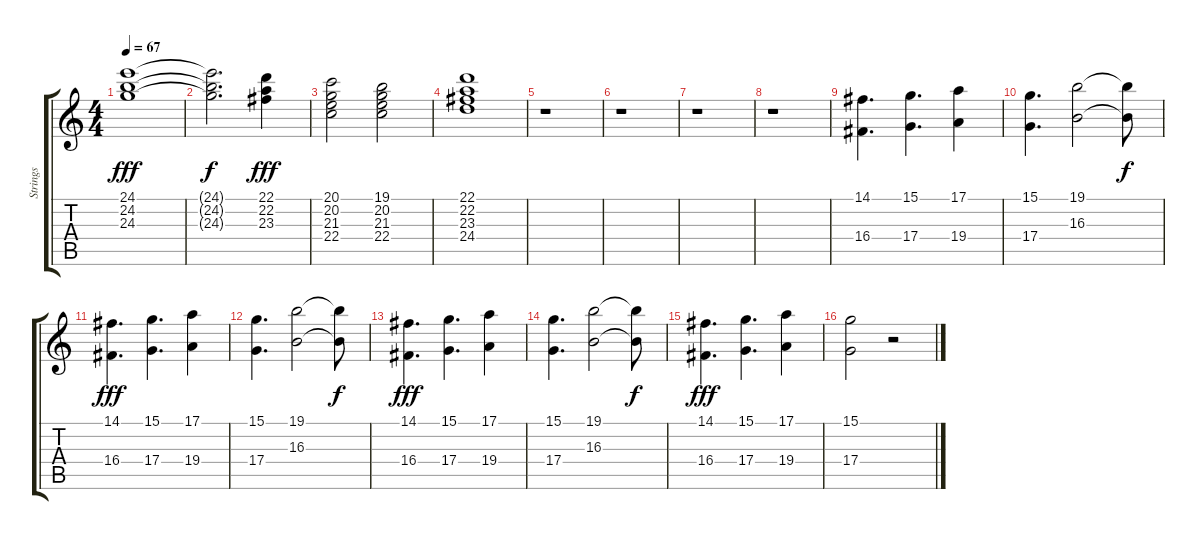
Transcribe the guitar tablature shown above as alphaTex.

\track ("Strings " "Strings ") {instrument stringensemble1}
\staff {score tabs}
\tuning (E4 B3 G3 D3 A2 E2) {hide}
\ts (4 4)
\tempo 67
\clef g2
\ks c
(24.1 24.2 24.3).1{dy fff} |
(24.1{t} 24.2{t} 24.3{t}).2{d dy f} (22.1 22.2 23.3).4{dy fff} |
(20.1 20.2 21.3 22.4).2 (19.1 20.2 21.3 22.4).2 |
(22.1 22.2 23.3 24.4).1 |
r.1 |
r.1 |
r.1 |
r.1 |
(14.1 16.4).4{d} (15.1 17.4).4{d} (17.1 19.4).4 |
(15.1 17.4).4{d} (19.1 16.3).2 (19.1{t} 16.3{t}).8{dy f} |
(14.1 16.4).4{d dy fff} (15.1 17.4).4{d} (17.1 19.4).4 |
(15.1 17.4).4{d} (19.1 16.3).2 (19.1{t} 16.3{t}).8{dy f} |
(14.1 16.4).4{d dy fff} (15.1 17.4).4{d} (17.1 19.4).4 |
(15.1 17.4).4{d} (19.1 16.3).2 (19.1{t} 16.3{t}).8{dy f} |
(14.1 16.4).4{d dy fff} (15.1 17.4).4{d} (17.1 19.4).4 |
(15.1 17.4).2 r.2
